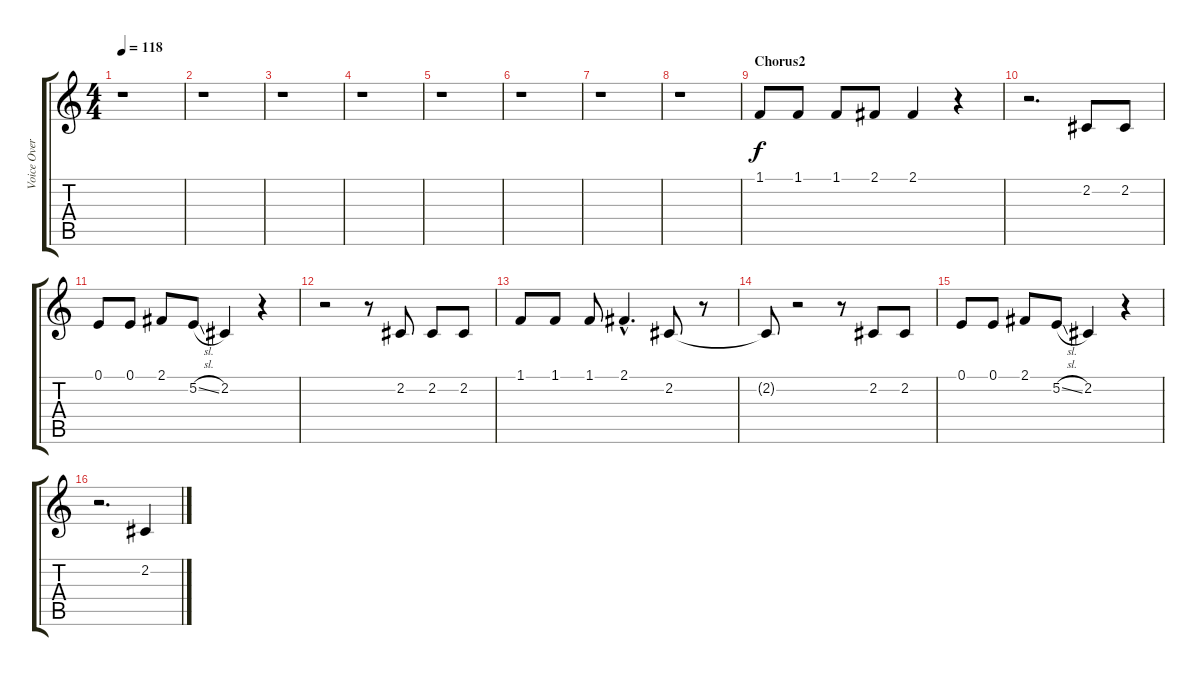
\track ("Voice Overdub" "Voice Over") {instrument altosax}
\staff {score tabs}
\tuning (E4 B3 G3 D3 A2 E2) {hide}
\ts (4 4)
\tempo 118
\clef g2
\ks c
r.1{dy f} |
r.1 |
r.1 |
r.1 |
r.1 |
r.1 |
r.1 |
r.1 |
\section ("" "Chorus2")
1.1.8 1.1.8 1.1.8 2.1.8 2.1.4 r.4 |
r.2{d} 2.2.8 2.2.8 |
0.1.8 0.1.8 2.1.8 5.2{sl}.8 2.2.4 r.4 |
r.2 r.8 2.2.8 2.2.8 2.2.8 |
1.1.8 1.1.8 1.1.8 2.1{hac}.4{d} 2.2.8 r.8 |
2.2{t}.8 r.2 r.8 2.2.8 2.2.8 |
0.1.8 0.1.8 2.1.8 5.2{sl}.8 2.2.4 r.4 |
r.2{d} 2.2.4
